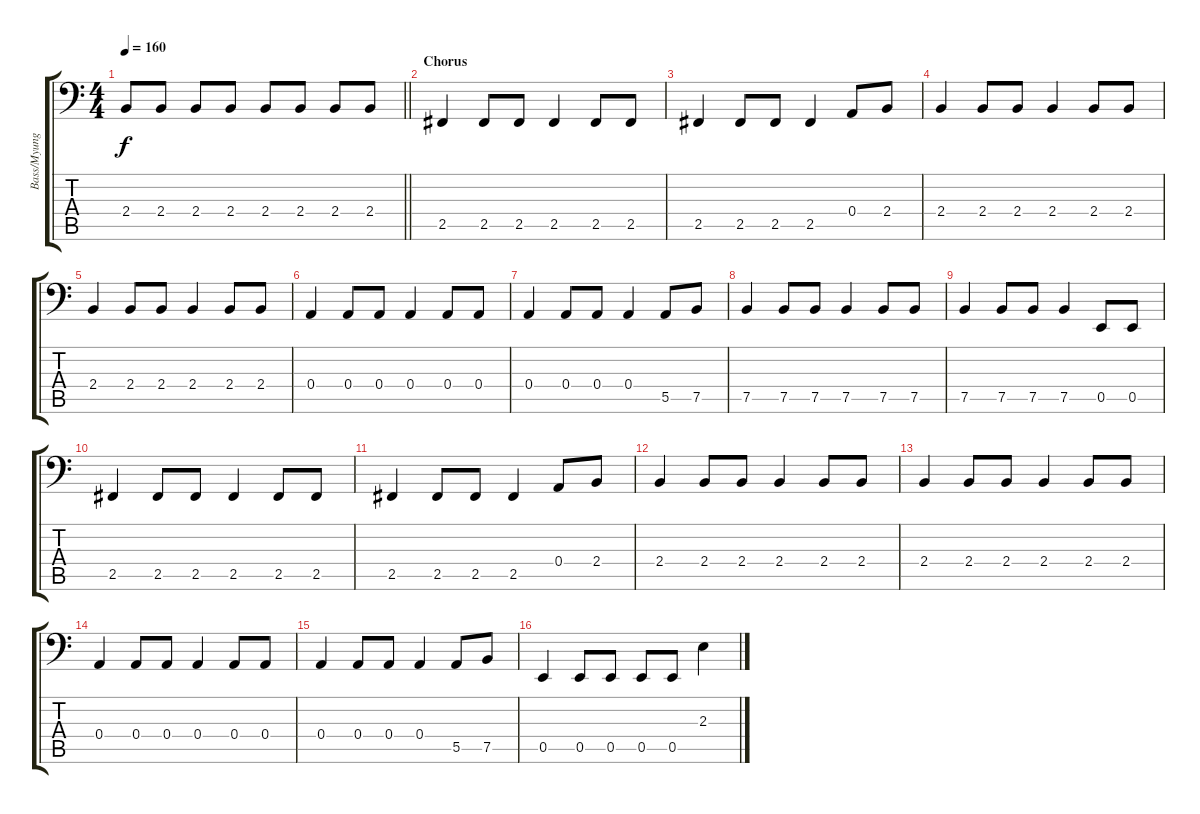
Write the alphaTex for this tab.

\track ("Bass/Myung" "Bass/Myung") {instrument electricbassfinger}
\staff {score tabs}
\tuning (C3 G2 D2 A1 E1 B0) {hide}
\ts (4 4)
\tempo 160
\clef f4
\barLineRight lightlight
\ks c
2.4.8{dy f} 2.4.8 2.4.8 2.4.8 2.4.8 2.4.8 2.4.8 2.4.8 |
\section ("" "Chorus")
2.5.4 2.5.8 2.5.8 2.5.4 2.5.8 2.5.8 |
2.5.4 2.5.8 2.5.8 2.5.4 0.4.8 2.4.8 |
2.4.4 2.4.8 2.4.8 2.4.4 2.4.8 2.4.8 |
2.4.4 2.4.8 2.4.8 2.4.4 2.4.8 2.4.8 |
0.4.4 0.4.8 0.4.8 0.4.4 0.4.8 0.4.8 |
0.4.4 0.4.8 0.4.8 0.4.4 5.5.8 7.5.8 |
7.5.4 7.5.8 7.5.8 7.5.4 7.5.8 7.5.8 |
7.5.4 7.5.8 7.5.8 7.5.4 0.5.8 0.5.8 |
2.5.4 2.5.8 2.5.8 2.5.4 2.5.8 2.5.8 |
2.5.4 2.5.8 2.5.8 2.5.4 0.4.8 2.4.8 |
2.4.4 2.4.8 2.4.8 2.4.4 2.4.8 2.4.8 |
2.4.4 2.4.8 2.4.8 2.4.4 2.4.8 2.4.8 |
0.4.4 0.4.8 0.4.8 0.4.4 0.4.8 0.4.8 |
0.4.4 0.4.8 0.4.8 0.4.4 5.5.8 7.5.8 |
0.5.4 0.5.8 0.5.8 0.5.8 0.5.8 2.3.4
